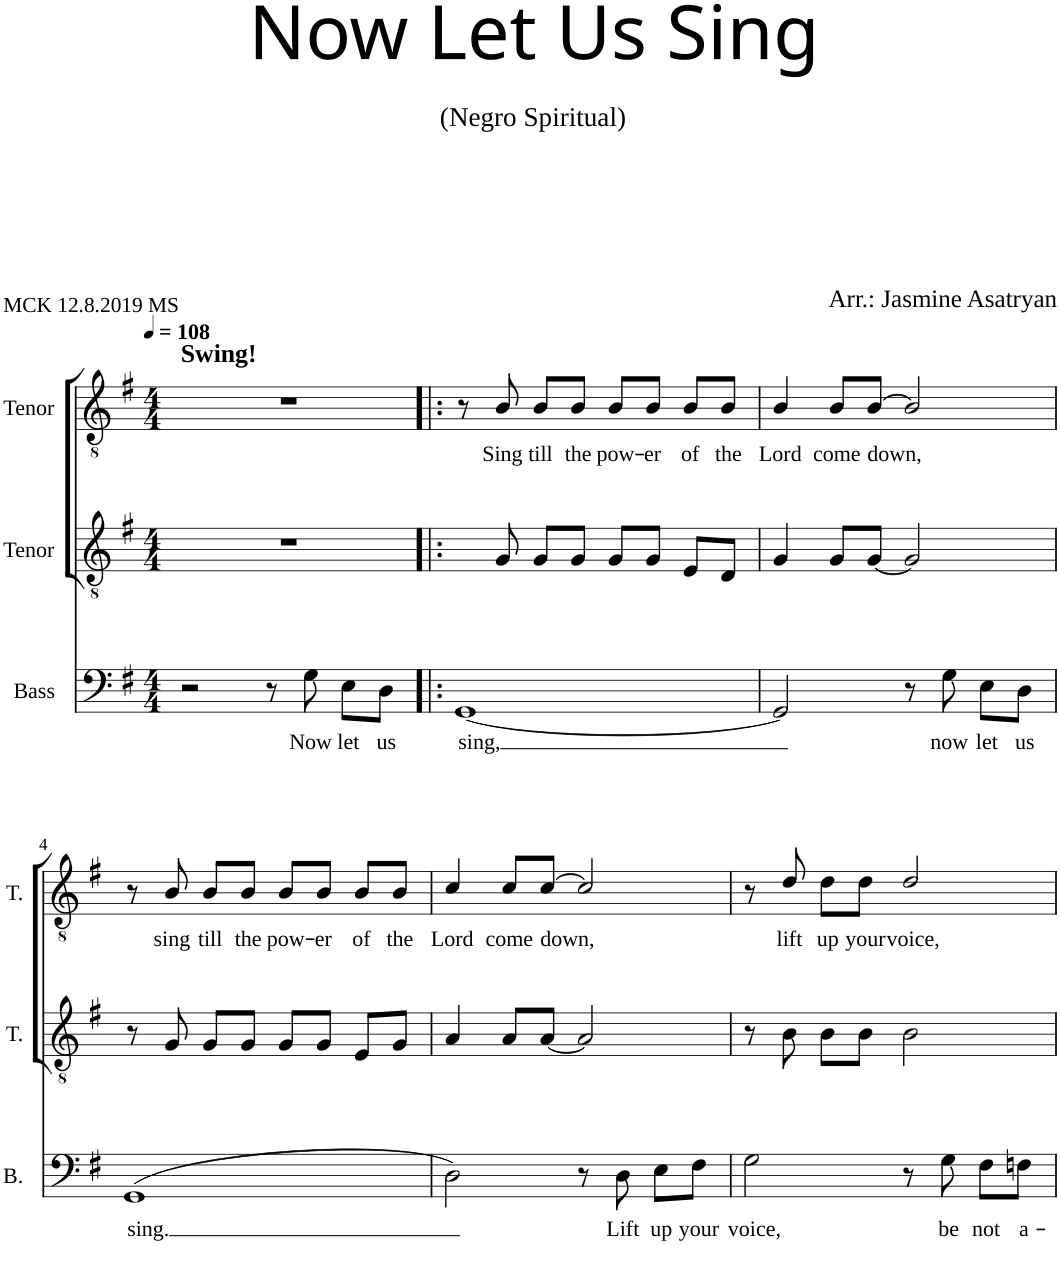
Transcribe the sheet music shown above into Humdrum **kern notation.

**kern	**text	**kern	**kern	**text
*part3	*part3	*part2	*part1	*part1
*staff3	*staff3	*staff2	*staff1	*staff1
*I"Bass	*	*I"Tenor	*I"Tenor	*
*I'B.	*	*I'T.	*I'T.	*
*clefF4	*	*clefGv2	*clefGv2	*
*k[f#]	*	*k[f#]	*k[f#]	*
*G:	*	*G:	*G:	*
*M4/4	*	*M4/4	*M4/4	*
*MM108	*	*MM108	*MM108	*
=1	=1	=1	=1	=1
!	!	!	!LO:TX:a:B:t=Swing!	!
2r	.	1r	1r	.
8r	.	.	.	.
!	!LO:LY:b	!	!	!
8G\	Now	.	.	.
!	!LO:LY:b	!	!	!
8E\L	let	.	.	.
!	!LO:LY:b	!	!	!
8D\J	us	.	.	.
=2!|:	=2!|:	=2!|:	=2!|:	=2!|:
!	!LO:LY:b	!	!	!
[1GG	sing,	8ryy	8r	.
!	!	!	!	!LO:LY:b
.	.	8G/	8B/	Sing
!	!	!	!	!LO:LY:b
.	.	8G/L	8B/L	till
!	!	!	!	!LO:LY:b
.	.	8G/J	8B/J	the
!	!	!	!	!LO:LY:b
.	.	8G/L	8B/L	pow-
!	!	!	!	!LO:LY:b
.	.	8G/J	8B/J	-er
!	!	!	!	!LO:LY:b
.	.	8E/L	8B/L	of
!	!	!	!	!LO:LY:b
.	.	8D/J	8B/J	the
=3	=3	=3	=3	=3
!	!	!	!	!LO:LY:b
2GG/]	.	4G/	4B/	Lord
!	!	!	!	!LO:LY:b
.	.	8G/L	8B/L	come
!	!	!	!	!LO:LY:b
.	.	[8G/J	[>8B/J	down,
8r	.	2G/]	2B/]	.
!	!LO:LY:b	!	!	!
8G\	now	.	.	.
!	!LO:LY:b	!	!	!
8E\L	let	.	.	.
!	!LO:LY:b	!	!	!
8D\J	us	.	.	.
!!LO:LB:g=z
=4	=4	=4	=4	=4
!	!LO:LY:b	!	!	!
(>1GG	sing.	8r	8r	.
!	!	!	!	!LO:LY:b
.	.	8G/	8B/	sing
!	!	!	!	!LO:LY:b
.	.	8G/L	8B/L	till
!	!	!	!	!LO:LY:b
.	.	8G/J	8B/J	the
!	!	!	!	!LO:LY:b
.	.	8G/L	8B/L	pow-
!	!	!	!	!LO:LY:b
.	.	8G/J	8B/J	-er
!	!	!	!	!LO:LY:b
.	.	8E/L	8B/L	of
!	!	!	!	!LO:LY:b
.	.	8G/J	8B/J	the
=5	=5	=5	=5	=5
!	!	!	!	!LO:LY:b
2D\)	.	4A/	4c/	Lord
!	!	!	!	!LO:LY:b
.	.	8A/L	8c/L	come
!	!	!	!	!LO:LY:b
.	.	[8A/J	[>8c/J	down,
8r	.	2A/]	2c/]	.
!	!LO:LY:b	!	!	!
8D\	Lift	.	.	.
!	!LO:LY:b	!	!	!
8E\L	up	.	.	.
!	!LO:LY:b	!	!	!
8F#\J	your	.	.	.
=6	=6	=6	=6	=6
!	!LO:LY:b	!	!	!
2G\	voice,	8r	8r	.
!	!	!	!	!LO:LY:b
.	.	8B\	8d/	lift
!	!	!	!	!LO:LY:b
.	.	8B\L	8d\L	up
!	!	!	!	!LO:LY:b
.	.	8B\J	8d\J	your
!	!	!	!	!LO:LY:b
8r	.	2B\	2d/	voice,
!	!LO:LY:b	!	!	!
8G\	be	.	.	.
!	!LO:LY:b	!	!	!
8F#\L	not	.	.	.
!	!LO:LY:b	!	!	!
8Fn\J	a-	.	.	.
=	=	=	=	=
*-	*-	*-	*-	*-
